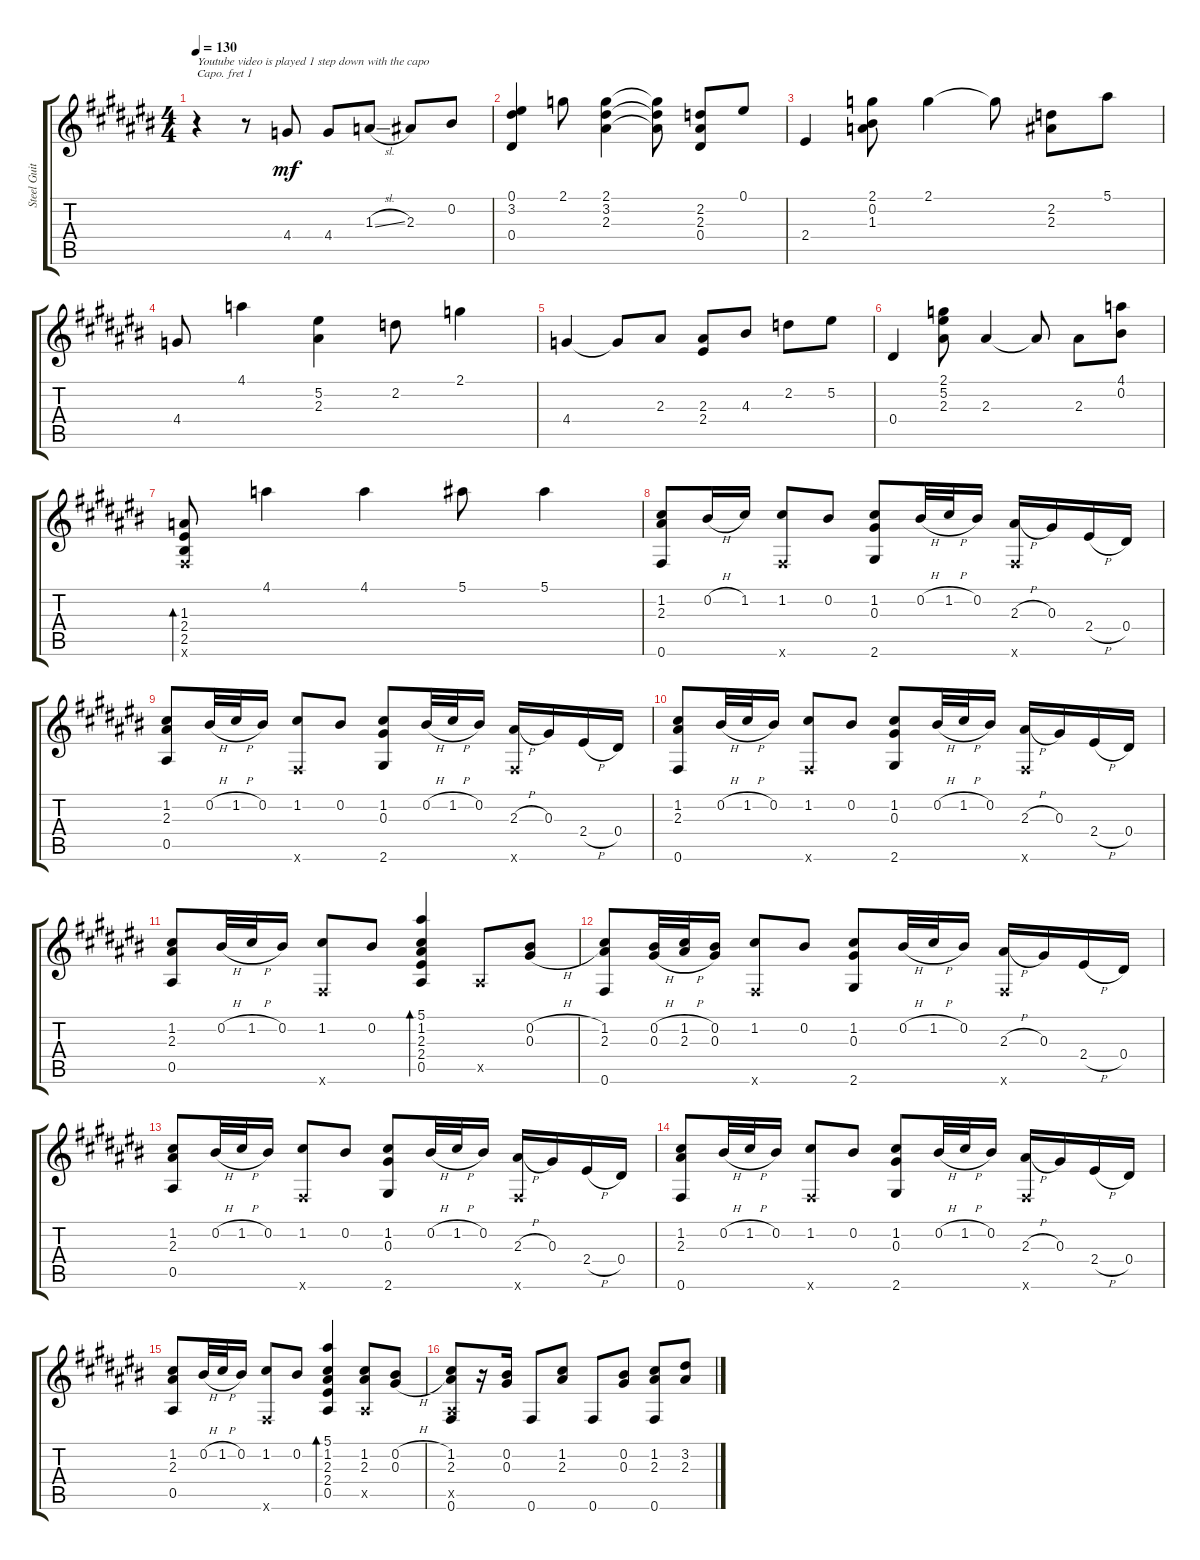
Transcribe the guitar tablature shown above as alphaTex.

\track ("Steel Guitar" "Steel Guit") {instrument acousticguitarsteel}
\staff {score tabs}
\capo 1
\tuning (E4 B3 G3 D3 A2 F2) {hide}
\ts (4 4)
\tempo 130
\clef g2
\ks c#
r.4{txt "Youtube video is played 1 step down with the capo " dy mf instrument acousticguitarsteel} r.8 4.4.8 4.4.8 1.3{sl}.8 2.3.8 0.2.8 |
(0.1 3.2 0.4).4 2.1.8 (2.1 3.2 2.3).4 (2.1{t} 3.2{t} 2.3{t}).8 (2.2 2.3 0.4).8 0.1.8 |
2.4.4 (2.1 0.2 1.3).8 2.1.4 2.1{t}.8 (2.2 2.3).8 5.1.8 |
4.4.8 4.1.4 (5.2 2.3).4 2.2.8 2.1.4 |
4.4.4 4.4{t}.8 2.3.8 (2.3 2.4).8 4.3.8 2.2.8 5.2.8 |
0.4.4 (2.1 5.2 2.3).8 2.3.4 2.3{t}.8 2.3.8 (4.1 0.2).8 |
(1.3 2.4 2.5 0.6{x}).8{bd 30} 4.1.4 4.1.4 5.1.8 5.1.4 |
(1.2 2.3 0.6).8 0.2{h}.16 1.2.16 (1.2 0.6{x}).8 0.2.8 (1.2 0.3 2.6).8 0.2{h}.32 1.2{h}.32 0.2.16 (2.3{h} 0.6{x}).16 0.3.16 2.4{h}.16 0.4.16 |
(1.2 2.3 0.5).8 0.2{h}.32 1.2{h}.32 0.2.16 (1.2 0.6{x}).8 0.2.8 (1.2 0.3 2.6).8 0.2{h}.32 1.2{h}.32 0.2.16 (2.3{h} 0.6{x}).16 0.3.16 2.4{h}.16 0.4.16 |
(1.2 2.3 0.6).8 0.2{h}.32 1.2{h}.32 0.2.16 (1.2 0.6{x}).8 0.2.8 (1.2 0.3 2.6).8 0.2{h}.32 1.2{h}.32 0.2.16 (2.3{h} 0.6{x}).16 0.3.16 2.4{h}.16 0.4.16 |
(1.2 2.3 0.5).8 0.2{h}.32 1.2{h}.32 0.2.16 (1.2 0.6{x}).8 0.2.8 (5.1 1.2 2.3 2.4 0.5).4{bd 30} 0.5{x}.8 (0.2{h} 0.3{h}).8 |
(1.2 2.3 0.6).8 (0.2{h} 0.3{h}).32 (1.2{h} 2.3{h}).32 (0.2 0.3).16 (1.2 0.6{x}).8 0.2.8 (1.2 0.3 2.6).8 0.2{h}.32 1.2{h}.32 0.2.16 (2.3{h} 0.6{x}).16 0.3.16 2.4{h}.16 0.4.16 |
(1.2 2.3 0.5).8 0.2{h}.32 1.2{h}.32 0.2.16 (1.2 0.6{x}).8 0.2.8 (1.2 0.3 2.6).8 0.2{h}.32 1.2{h}.32 0.2.16 (2.3{h} 0.6{x}).16 0.3.16 2.4{h}.16 0.4.16 |
(1.2 2.3 0.6).8 0.2{h}.32 1.2{h}.32 0.2.16 (1.2 0.6{x}).8 0.2.8 (1.2 0.3 2.6).8 0.2{h}.32 1.2{h}.32 0.2.16 (2.3{h} 0.6{x}).16 0.3.16 2.4{h}.16 0.4.16 |
(1.2 2.3 0.5).8 0.2{h}.32 1.2{h}.32 0.2.16 (1.2 0.6{x}).8 0.2.8 (5.1 1.2 2.3 2.4 0.5).4{bd 30} (1.2 2.3 0.5{x}).8 (0.2{h} 0.3{h}).8 |
(1.2 2.3 0.5{x} 0.6).8 r.16 (0.2 0.3).16 0.6.8 (1.2 2.3).8 0.6.8 (0.2 0.3).8 (1.2 2.3 0.6).8 (3.2 2.3).8
